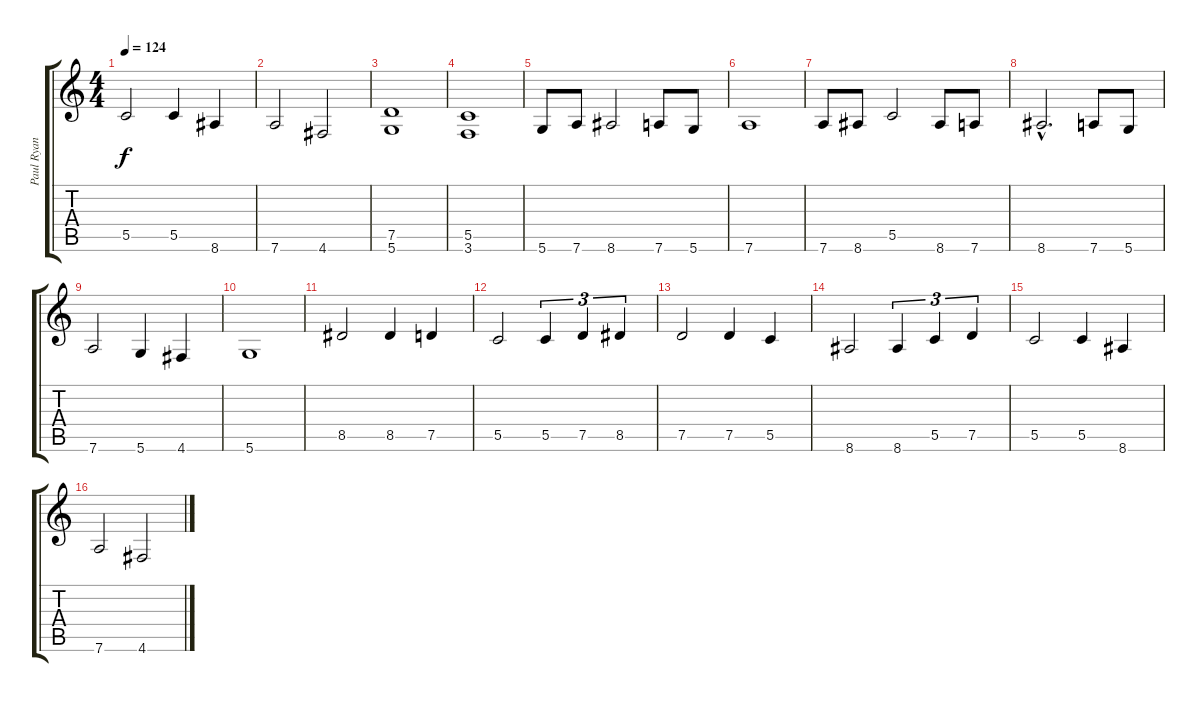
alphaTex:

\track ("Paul Ryan (Guitar)" "Paul Ryan ") {instrument distortionguitar}
\staff {score tabs}
\tuning (D4 A3 F3 C3 G2 D2) {hide}
\ts (4 4)
\tempo 124
\clef g2
\ks c
5.5.2{dy f} 5.5.4 8.6.4 |
7.6.2 4.6.2 |
(7.5 5.6).1 |
(5.5 3.6).1 |
5.6.8 7.6.8 8.6.2 7.6.8 5.6.8 |
7.6.1 |
7.6.8 8.6.8 5.5.2 8.6.8 7.6.8 |
8.6{hac}.2{d} 7.6.8 5.6.8 |
7.6.2 5.6.4 4.6.4 |
5.6.1 |
8.5.2 8.5.4 7.5.4 |
5.5.2 5.5.4{tu (3 2)} 7.5.4{tu (3 2)} 8.5.4{tu (3 2)} |
7.5.2 7.5.4 5.5.4 |
8.6.2 8.6.4{tu (3 2)} 5.5.4{tu (3 2)} 7.5.4{tu (3 2)} |
5.5.2 5.5.4 8.6.4 |
7.6.2 4.6.2
